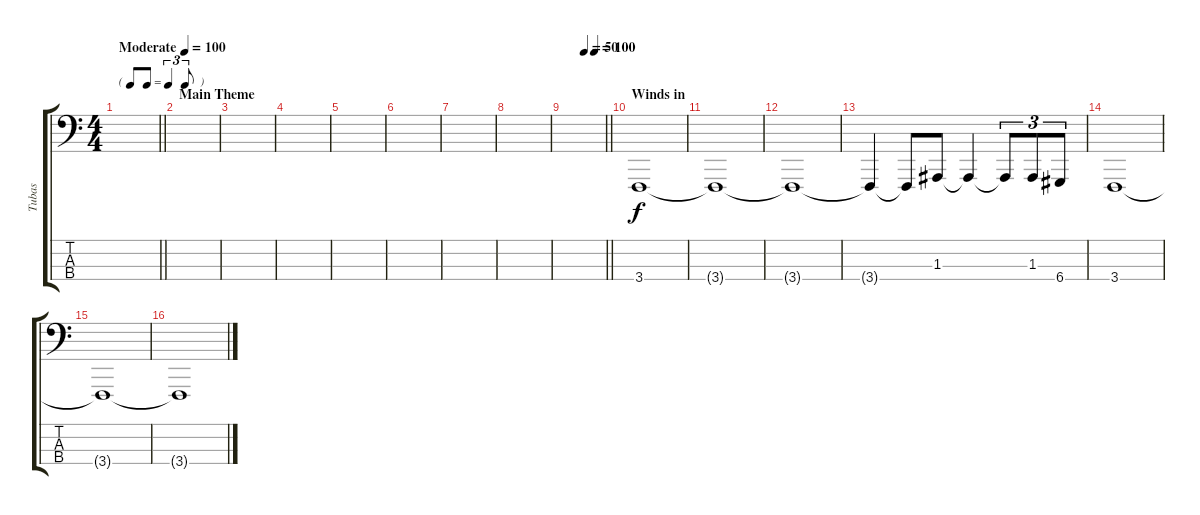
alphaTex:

\track ("Tubas" "Tubas") {instrument tuba}
\staff {score tabs}
\tuning (G2 D2 A1 D1) {hide}
\ts (4 4)
\tf triplet8th
\tempo (100 "Moderate")
\clef f4
\barLineRight lightlight
\ks c
|
\section ("" "Main Theme")
|
|
|
|
|
|
|
\tempo (50 0.5)
\tempo (100 0.75)
\barLineRight lightlight
|
\section ("" "Winds in")
3.4.1 |
3.4{t}.1 |
3.4{t}.1 |
3.4{t}.4 3.4{t}.8 1.3.8 1.3{t}.4 1.3{t}.8{tu (3 2)} 1.3.8{tu (3 2)} 6.4.8{tu (3 2)} |
3.4.1 |
3.4{t}.1 |
3.4{t}.1
